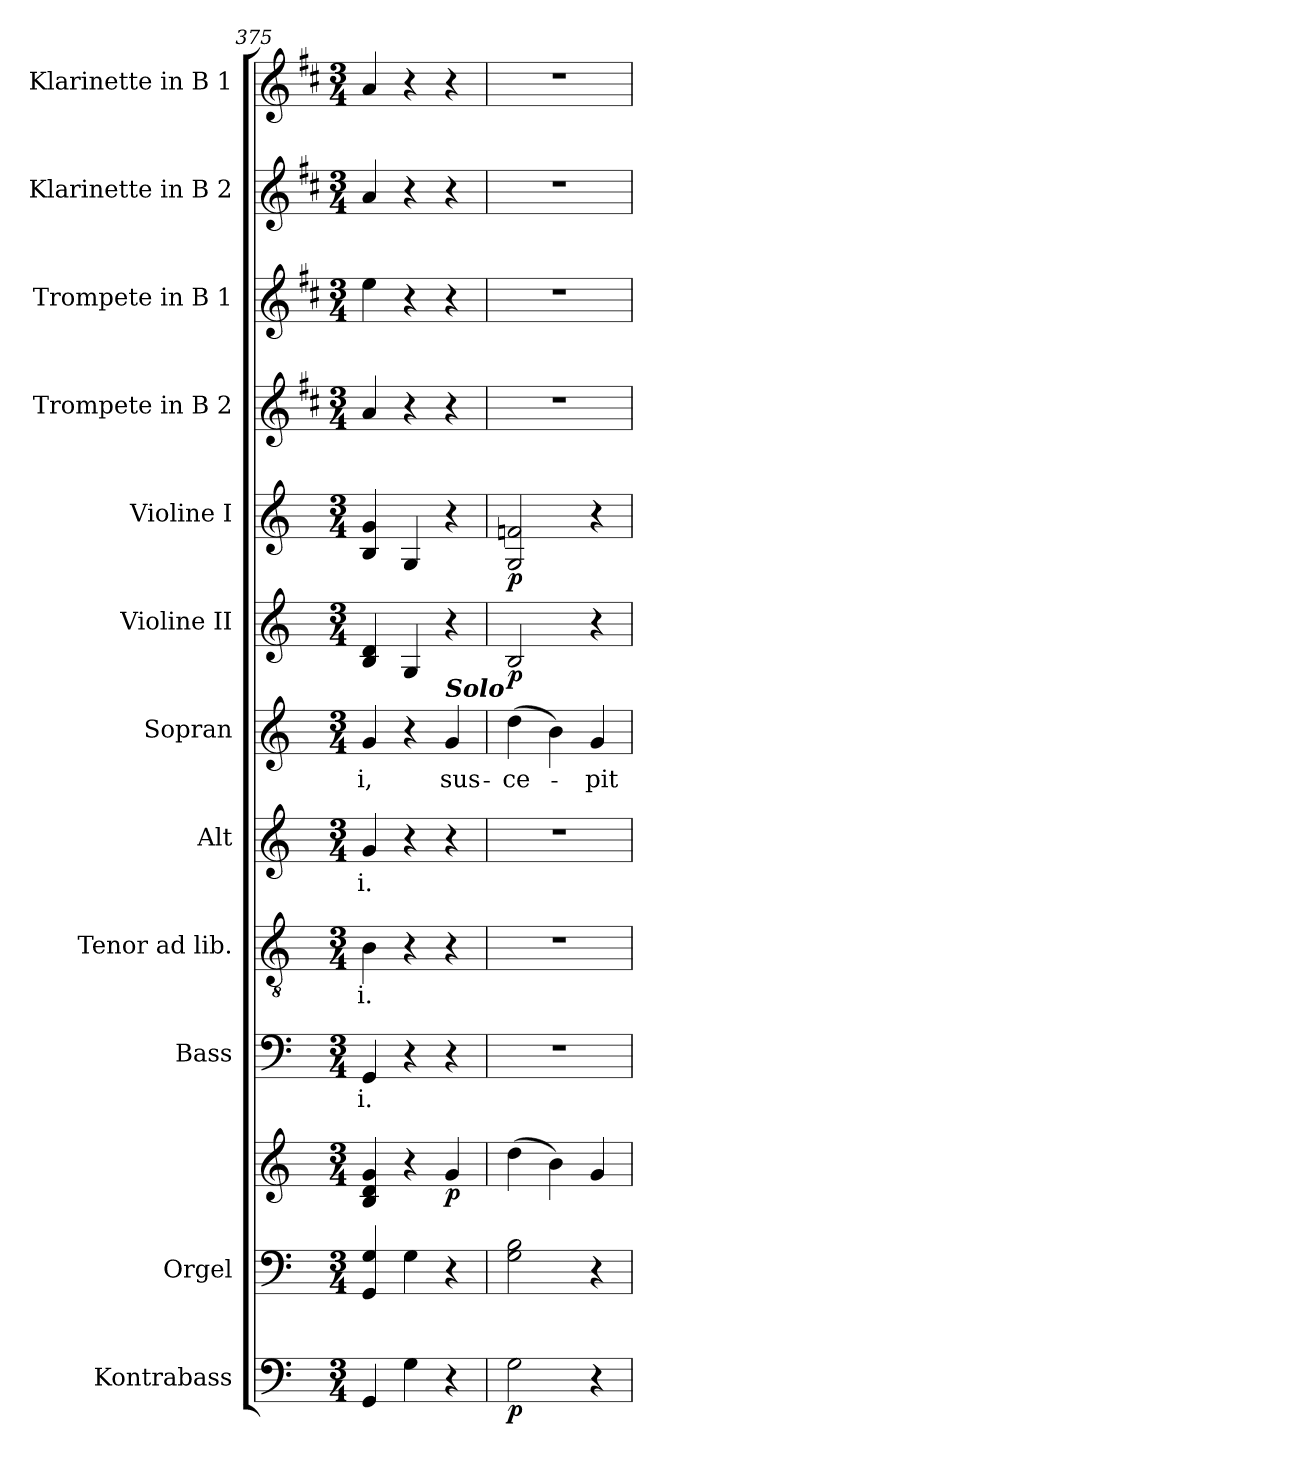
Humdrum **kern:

**kern	**dynam	**kern	**kern	**dynam	**kern	**text	**kern	**text	**kern	**text	**kern	**text	**kern	**dynam	**kern	**dynam	**kern	**kern	**kern	**kern
*part12	*part12	*part11	*part11	*part11	*part10	*part10	*part9	*part9	*part8	*part8	*part7	*part7	*part6	*part6	*part5	*part5	*part4	*part3	*part2	*part1
*staff13	*staff13	*staff12	*staff11	*staff11/12	*staff10	*staff10	*staff9	*staff9	*staff8	*staff8	*staff7	*staff7	*staff6	*staff6	*staff5	*staff5	*staff4	*staff3	*staff2	*staff1
*I"Kontrabass	*	*I"Orgel	*	*	*I"Bass	*	*I"Tenor ad lib.	*	*I"Alt	*	*I"Sopran	*	*I"Violine II	*	*I"Violine I	*	*I"Trompete in B 2	*I"Trompete in B 1	*I"Klarinette in B 2	*I"Klarinette in B 1
*I'Kb.	*	*I'Org.	*	*	*I'B	*	*I'T	*	*I'A	*	*I'S	*	*I'Vl. II	*	*I'Vl. I	*	*	*	*	*
*clefF4	*	*clefF4	*clefG2	*	*clefF4	*	*clefGv2	*	*clefG2	*	*clefG2	*	*clefG2	*	*clefG2	*	*clefG2	*clefG2	*clefG2	*clefG2
*ITrd7c12	*	*	*	*	*	*	*	*	*	*	*	*	*	*	*	*	*ITrd1c2	*ITrd1c2	*ITrd1c2	*ITrd1c2
*k[]	*	*k[]	*k[]	*	*k[]	*	*k[]	*	*k[]	*	*k[]	*	*k[]	*	*k[]	*	*k[]	*k[]	*k[]	*k[]
*C:	*	*C:	*C:	*	*C:	*	*C:	*	*C:	*	*C:	*	*C:	*	*C:	*	*C:	*C:	*C:	*C:
*M3/4	*	*M3/4	*M3/4	*	*M3/4	*	*M3/4	*	*M3/4	*	*M3/4	*	*M3/4	*	*M3/4	*	*M3/4	*M3/4	*M3/4	*M3/4
=375	=375	=375	=375	=375	=375	=375	=375	=375	=375	=375	=375	=375	=375	=375	=375	=375	=375	=375	=375	=375
!	!	!	!	!	!	!LO:LY:b	!	!LO:LY:b	!	!LO:LY:b	!	!LO:LY:b	!	!	!	!	!	!	!	!
4GGG/	.	4GG/ 4G/	4B/ 4d/ 4g/	.	4GG/	-i.	4B\	-i.	4g/	-i.	4g/	-i,	4B/ 4d/	.	4B/ 4g/	.	4g/	4dd\	4g/	4g/
4GG\	.	4G\	4r	.	4r	.	4r	.	4r	.	4r	.	4G/	.	4G/	.	4r	4r	4r	4r
!	!	!	!	!	!	!	!	!	!	!	!LO:TX:a:Bi:t=Solo	!	!	!	!	!	!	!	!	!
!	!	!	!	!LO:DY:b	!	!	!	!	!	!	!	!LO:LY:b	!	!	!	!	!	!	!	!
4r	.	4r	4g/	p	4r	.	4r	.	4r	.	4g/	sus-	4r	.	4r	.	4r	4r	4r	4r
!!LO:PB:g=z
=376	=376	=376	=376	=376	=376	=376	=376	=376	=376	=376	=376	=376	=376	=376	=376	=376	=376	=376	=376	=376
!	!LO:DY:b	!	!	!	!	!	!	!	!	!	!	!LO:LY:b	!	!LO:DY:b	!	!LO:DY:b	!	!	!	!
2GG\	p	2G\ 2B\	(>4dd\	.	2.r	.	2.r	.	2.r	.	(>4dd\	-ce-	2B/	p	2G/ 2fn/	p	2.r	2.r	2.r	2.r
.	.	.	4b\)	.	.	.	.	.	.	.	4b\)	.	.	.	.	.	.	.	.	.
!	!	!	!	!	!	!	!	!	!	!	!	!LO:LY:b	!	!	!	!	!	!	!	!
4r	.	4r	4g/	.	.	.	.	.	.	.	4g/	-pit	4r	.	4r	.	.	.	.	.
=	=	=	=	=	=	=	=	=	=	=	=	=	=	=	=	=	=	=	=	=
*-	*-	*-	*-	*-	*-	*-	*-	*-	*-	*-	*-	*-	*-	*-	*-	*-	*-	*-	*-	*-
